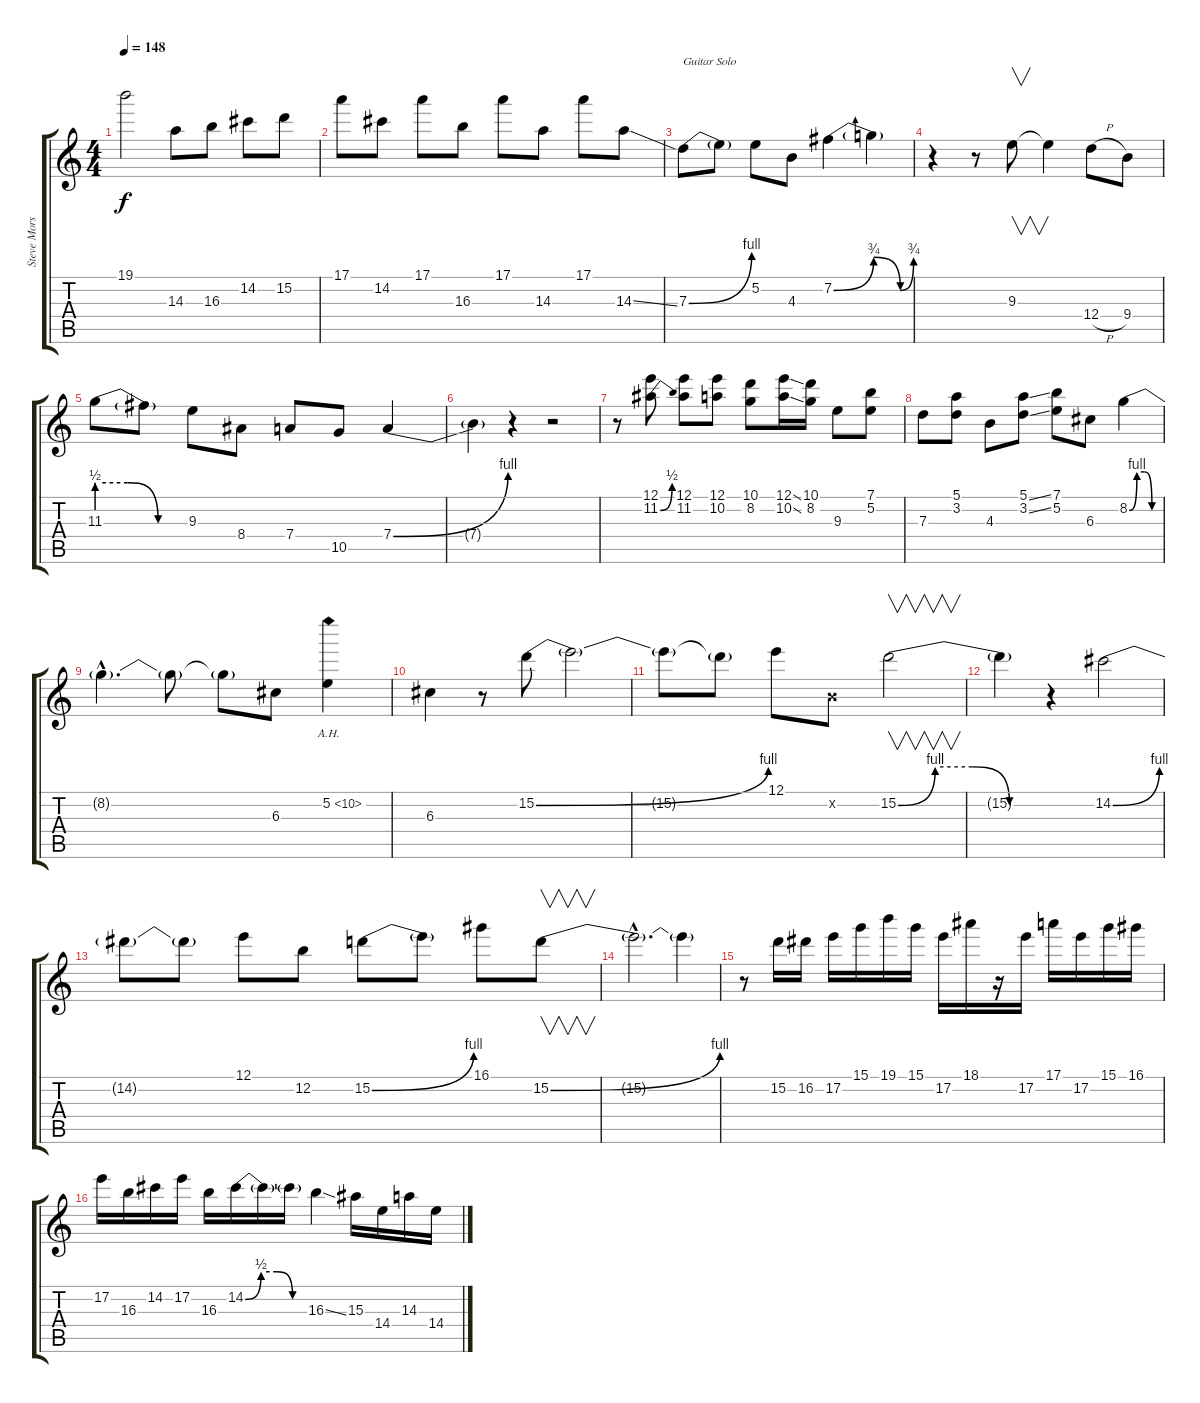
\track ("Steve Morse Solo & Rythmn" "Steve Mors") {instrument overdrivenguitar}
\staff {score tabs}
\tuning (E4 B3 G3 D3 A2 E2) {hide}
\ts (4 4)
\tempo 148
\clef g2
\ks c
19.1{t}.2{dy f} 14.3.8 16.3.8 14.2.8 15.2.8 |
17.1.8 14.2.8 17.1.8 16.3.8 17.1.8 14.3.8 17.1.8 14.3{ss}.8 |
7.3{be (bend 0 0 60 4)}.8{txt "Guitar Solo"} 7.3{t}.8 5.2.8 4.3.8 7.2{be (custom 0 0 30 3 50 0 60 3)}.4 7.2{t}.4 |
r.4 r.8 9.3.8{v} 9.3{t}.4 12.4{h}.8 9.4.8 |
11.3{be (custom 0 2 20 2 40 0 60 0)}.8 11.3{t}.8 9.3.8 8.4.8 7.4.8 10.5.8 7.4{be (bend 0 0 60 4)}.4 |
7.4{t}.4 r.4 r.2 |
r.8 (12.1 11.2{be (bend 0 0 60 2)}).8 (12.1 11.2).8 (12.1 10.2).8 (10.1 8.2).8 (12.1{ss} 10.2{ss}).16 (10.1 8.2).16 9.3.8 (7.1 5.2).8 |
7.3.8 (5.1 3.2).8 4.3.8 (5.1{ss} 3.2{ss}).8 (7.1 5.2).8 6.3.8 8.2{be (custom 0 0 15 4 30 4 45 0 60 0)}.4 |
8.2{hac t}.4{d} 8.2{t}.8 8.2{t}.8 6.3.8 5.2{ah 5}.4 |
6.3.4 r.8 15.2{be (bend 0 0 60 4)}.8 15.2{t}.2 |
15.2{t}.8 15.2{t}.8 12.1.8 0.2{x}.8 15.2{be (custom 0 0 15 4 30 4 45 0 60 0)}.2{v} |
15.2{t}.4 r.4 14.2{be (bend 0 0 60 4)}.2 |
14.2{t}.8 14.2{t}.8 12.1.8 12.2.8 15.2{be (bend 0 0 60 4)}.8 15.2{t}.8 16.1.8 15.2{be (bend 0 0 60 4)}.8{v} |
15.2{hac t}.2{d} 15.2{t}.4 |
r.8 15.2.16 16.2.16 17.2.16 15.1.16 19.1.16 15.1.16 17.2.16 18.1.16 r.16 17.2.16 17.1.16 17.2.16 15.1.16 16.1.16 |
17.2.16 16.3.16 14.2.16 17.2.16 16.3.16 14.2{be (custom 0 0 15 2 30 2 45 0 60 0)}.16 14.2{t}.16 14.2{t}.16 16.3{ss}.4 15.3.16 14.4.16 14.3.16 14.4.16
